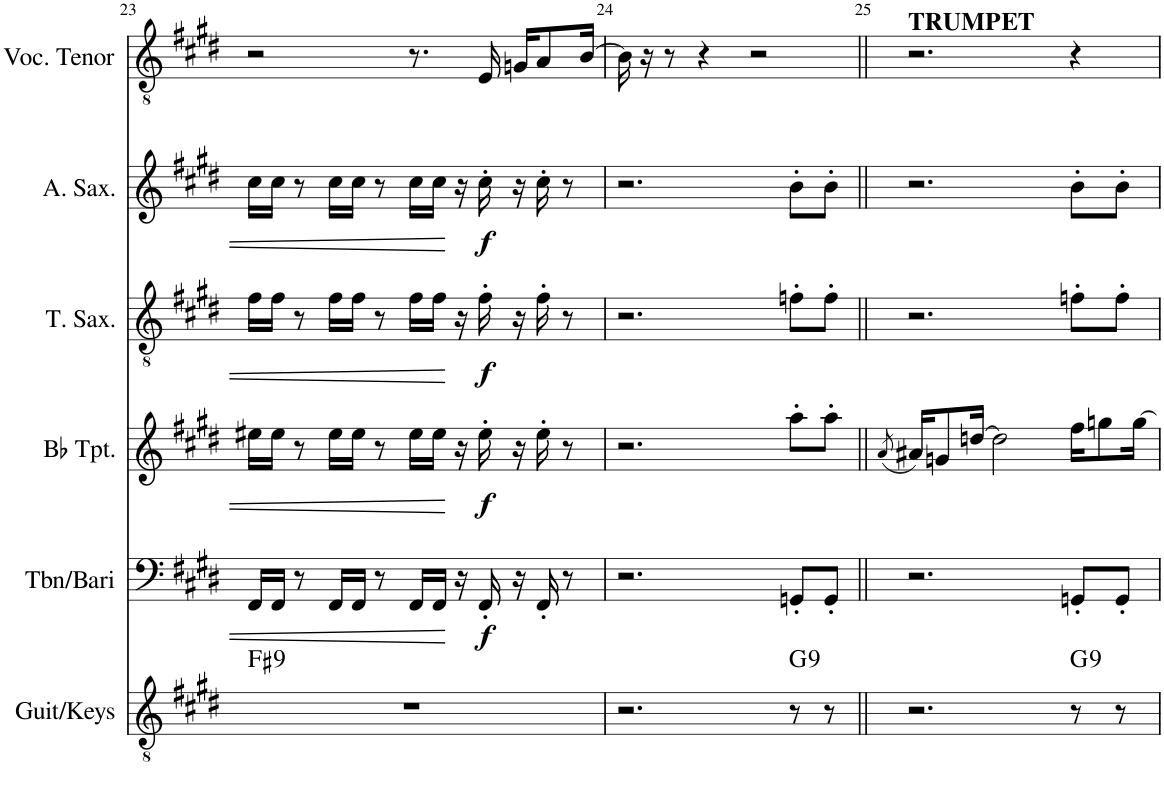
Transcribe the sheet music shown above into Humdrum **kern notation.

**kern	**harte	**kern	**dynam	**kern	**dynam	**kern	**dynam	**kern	**dynam	**kern
*part6	*part6	*part5	*part5	*part4	*part4	*part3	*part3	*part2	*part2	*part1
*staff6	*	*staff5	*staff5	*staff4	*staff4	*staff3	*staff3	*staff2	*staff2	*staff1
*I"Guit/Keys	*	*I"Tbn/Bari	*	*I"Bb Trumpet	*	*I"T. Sax.	*	*I"Alto Sax	*	*I"Voc. Tenor
*I'Guit/Keys	*	*I'Tbn/Bari	*	*I'Bb Tpt.	*	*I'T. Sax.	*	*I'A. Sax.	*	*I'Voc. Tenor
!!LO:PB:g=z
*clefGv2	*	*clefF4	*	*clefG2	*	*clefGv2	*	*clefG2	*	*clefGv2
*	*	*	*	*ITrd1c2	*	*ITrd8c14	*	*ITrd5c9	*	*
*k[f#c#g#d#]	*	*k[f#c#g#d#]	*	*k[f#c#g#d#]	*	*k[f#c#g#d#]	*	*k[f#c#g#d#]	*	*k[f#c#g#d#]
*M4/4	*	*M4/4	*	*M4/4	*	*M4/4	*	*M4/4	*	*M4/4
=23	=23	=23	=23	=23	=23	=23	=23	=23	=23	=23
!	!LO:H:kt=9	!	!	!	!	!	!	!	!	!
1r	F#:9	16FF#/LL	.	16ee#X\LL	.	16f#\LL	.	16cc#\LL	.	2r
.	.	16FF#/JJ	.	16ee#\JJ	.	16f#\JJ	.	16cc#\JJ	.	.
.	.	8r	.	8r	.	8r	.	8r	.	.
.	.	16FF#/LL	.	16ee#\LL	.	16f#\LL	.	16cc#\LL	.	.
.	.	16FF#/JJ	.	16ee#\JJ	.	16f#\JJ	.	16cc#\JJ	.	.
.	.	8r	.	8r	.	8r	.	8r	.	.
.	.	16FF#/LL	.	16ee#\LL	.	16f#\LL	.	16cc#\LL	.	8.r
.	.	16FF#/JJ	.	16ee#\JJ	.	16f#\JJ	.	16cc#\JJ	.	.
.	.	16r	.	16r	.	16r	.	16r	.	.
!	!	!	!LO:DY:b	!	!LO:DY:b	!	!LO:DY:b	!	!LO:DY:b	!
.	.	16FF#'/	f	16ee#'\	f	16f#'\	f	16cc#'\	f	16E/
.	.	16r	.	16r	.	16r	.	16r	.	16Gn/KL
.	.	16FF#'/	.	16ee#'\	.	16f#'\	.	16cc#'\	.	8A/
.	.	8r	.	8r	.	8r	.	8r	.	.
.	.	.	.	.	.	.	.	.	.	[16B/Jk
=24	=24	=24	=24	=24	=24	=24	=24	=24	=24	=24
2.r	.	2.r	.	2.r	.	2.r	.	2.r	.	16B\]
.	.	.	.	.	.	.	.	.	.	16r
.	.	.	.	.	.	.	.	.	.	8r
.	.	.	.	.	.	.	.	.	.	4r
.	.	.	.	.	.	.	.	.	.	2r
!	!LO:H:kt=9	!	!	!	!	!	!	!	!	!
8r	G:9	8GGn'/L	.	8aa'\L	.	8fn'\L	.	8b'\L	.	.
8r	.	8GG'/J	.	8aa'\J	.	8f'\J	.	8b'\J	.	.
=25||	=25||	=25||	=25||	=25||	=25||	=25||	=25||	=25||	=25||	=25||
.	.	.	.	(8qa/	.	.	.	.	.	.
!	!	!	!	!	!	!	!	!	!	!LO:TX:a:B:t=TRUMPET
2.r	.	2.r	.	16a#X/KL)	.	2.r	.	2.r	.	2.r
.	.	.	.	8gn/	.	.	.	.	.	.
.	.	.	.	[16ddn/Jk	.	.	.	.	.	.
.	.	.	.	2dd\]	.	.	.	.	.	.
!	!LO:H:kt=9	!	!	!	!	!	!	!	!	!
8r	G:9	8GGn'/L	.	16ff#\KL	.	8fn'\L	.	8b'\L	.	4r
.	.	.	.	8ggn\	.	.	.	.	.	.
8r	.	8GG'/J	.	.	.	8f'\J	.	8b'\J	.	.
.	.	.	.	[16gg\Jk	.	.	.	.	.	.
=	=	=	=	=	=	=	=	=	=	=
*-	*-	*-	*-	*-	*-	*-	*-	*-	*-	*-
